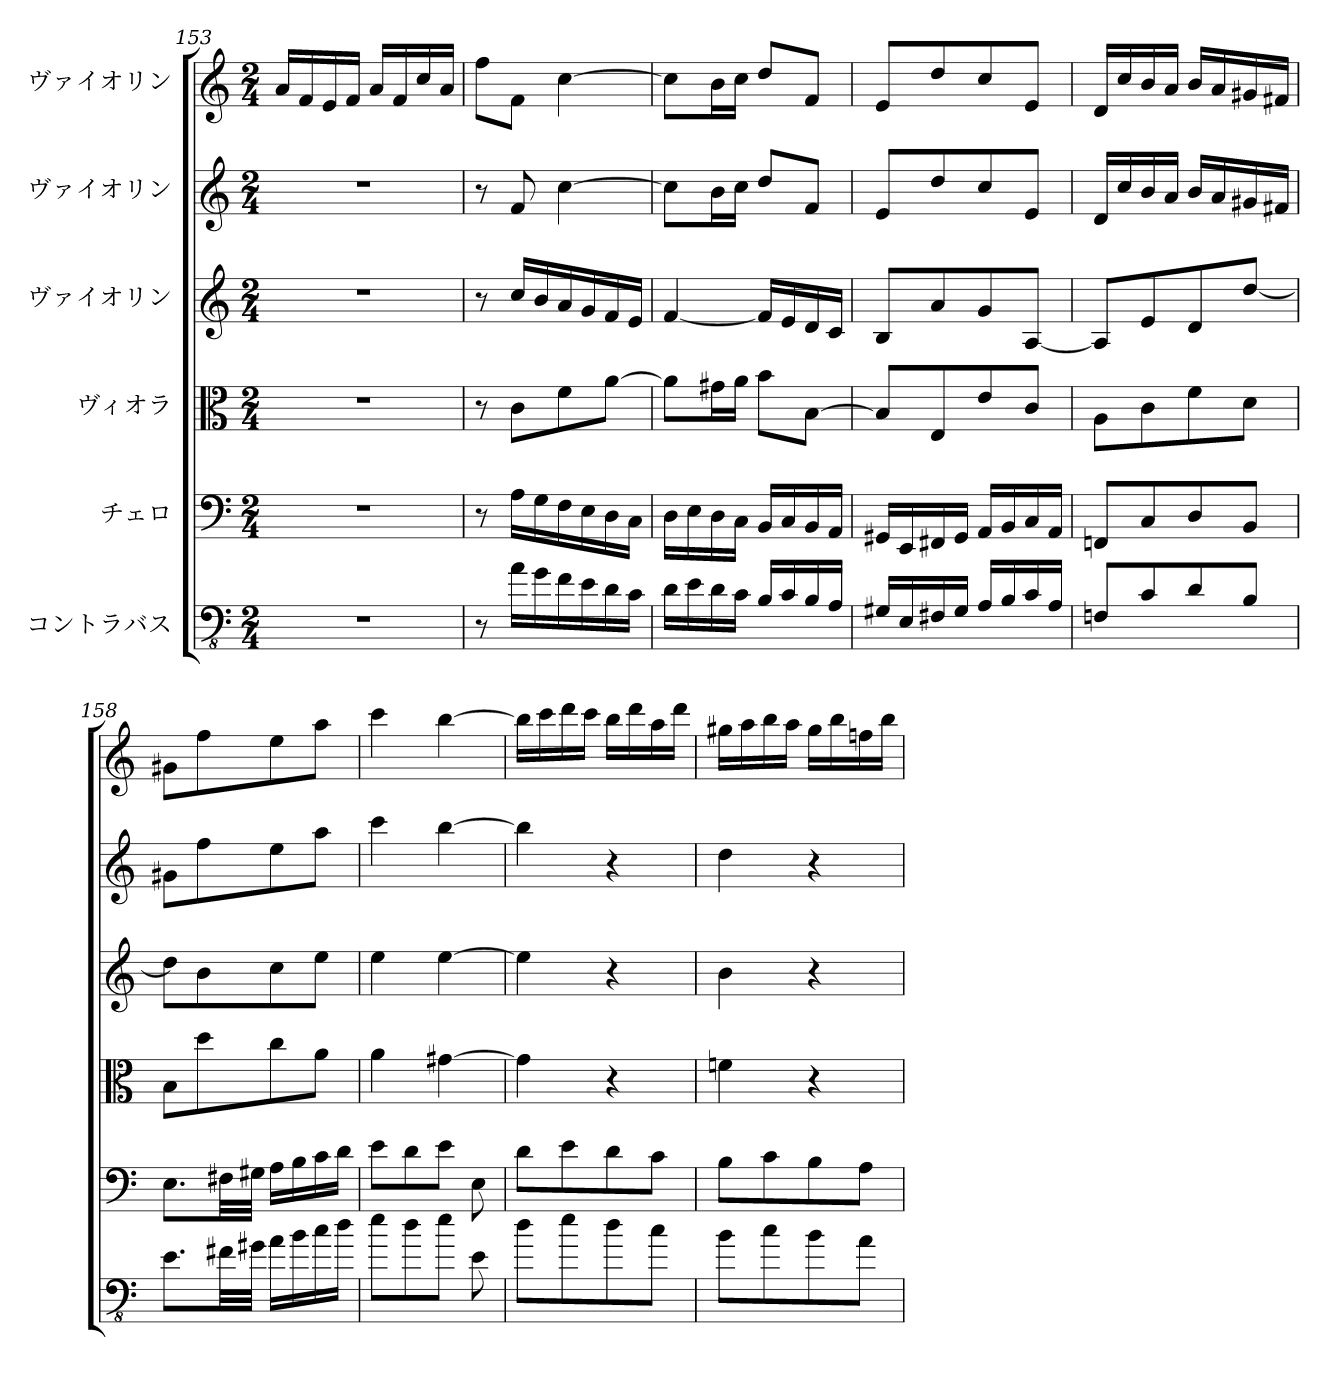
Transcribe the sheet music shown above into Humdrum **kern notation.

**kern	**kern	**kern	**kern	**kern	**kern
*part6	*part5	*part4	*part3	*part2	*part1
*staff6	*staff5	*staff4	*staff3	*staff2	*staff1
*I"コントラバス	*I"チェロ	*I"ヴィオラ	*I"ヴァイオリン	*I"ヴァイオリン	*I"ヴァイオリン
*clefFv4	*clefF4	*clefC3	*clefG2	*clefG2	*clefG2
*ITrd7c12	*	*	*	*	*
*k[]	*k[]	*k[]	*k[]	*k[]	*k[]
*M2/4	*M2/4	*M2/4	*M2/4	*M2/4	*M2/4
=153	=153	=153	=153	=153	=153
2r	2r	2r	2r	2r	16a/LL
.	.	.	.	.	16f/
.	.	.	.	.	16e/
.	.	.	.	.	16f/JJ
.	.	.	.	.	16a/LL
.	.	.	.	.	16f/
.	.	.	.	.	16cc/
.	.	.	.	.	16a/JJ
=154	=154	=154	=154	=154	=154
8r	8r	8r	8r	8r	8ff\L
16AA\LL	16A\LL	8c\L	16cc/LL	8f/	8f\J
16GG\	16G\	.	16b/	.	.
16FF\	16F\	8f\	16a/	[4cc\	[4cc\
16EE\	16E\	.	16g/	.	.
16DD\	16D\	[8a\J	16f/	.	.
16CC\JJ	16C\JJ	.	16e/JJ	.	.
!!LO:LB:g=z
=155	=155	=155	=155	=155	=155
16DD\LL	16D\LL	8a\L]	[4f/	8cc\L]	8cc\L]
16EE\	16E\	.	.	.	.
16DD\	16D\	16g#X\L	.	16b\L	16b\L
16CC\JJ	16C\JJ	16a\JJ	.	16cc\JJ	16cc\JJ
16BBB/LL	16BB/LL	8b\L	16f/LL]	8dd/L	8dd/L
16CC/	16C/	.	16e/	.	.
16BBB/	16BB/	[8B\J	16d/	8f/J	8f/J
16AAA/JJ	16AA/JJ	.	16c/JJ	.	.
=156	=156	=156	=156	=156	=156
16GGG#X/LL	16GG#X/LL	8B/L]	8B/L	8e/L	8e/L
16EEE/	16EE/	.	.	.	.
16FFF#X/	16FF#X/	8E/	8a/	8dd/	8dd/
16GGG#/JJ	16GG#/JJ	.	.	.	.
16AAA/LL	16AA/LL	8e/	8g/	8cc/	8cc/
16BBB/	16BB/	.	.	.	.
16CC/	16C/	8c/J	[8A/J	8e/J	8e/J
16AAA/JJ	16AA/JJ	.	.	.	.
=157	=157	=157	=157	=157	=157
8FFFn/L	8FFn/L	8A\L	8A/L]	16d/LL	16d/LL
.	.	.	.	16cc/	16cc/
8CC/	8C/	8c\	8e/	16b/	16b/
.	.	.	.	16a/JJ	16a/JJ
8DD/	8D/	8f\	8d/	16b/LL	16b/LL
.	.	.	.	16a/	16a/
8BBB/J	8BB/J	8d\J	[8dd/J	16g#X/	16g#X/
.	.	.	.	16f#X/JJ	16f#X/JJ
=158	=158	=158	=158	=158	=158
8.EE\L	8.E\L	8B\L	8dd\L]	8g#X\L	8g#X\L
.	.	8dd\	8b\	8ff\	8ff\
32FF#X\LL	32F#X\LL	.	.	.	.
32GG#X\JJJ	32G#X\JJJ	.	.	.	.
16AA\LL	16A\LL	8cc\	8cc\	8ee\	8ee\
16BB\	16B\	.	.	.	.
16C\	16c\	8a\J	8ee\J	8aa\J	8aa\J
16D\JJ	16d\JJ	.	.	.	.
=159	=159	=159	=159	=159	=159
8E\L	8e\L	4a\	4ee\	4ccc\	4ccc\
8D\	8d\	.	.	.	.
8E\J	8e\J	[4g#X\	[4ee\	[4bb\	[4bb\
8EE\	8E\	.	.	.	.
!!LO:PB:g=z
=160	=160	=160	=160	=160	=160
8D\L	8d\L	4g#\]	4ee\]	4bb\]	16bb\LL]
.	.	.	.	.	16ccc\
8E\	8e\	.	.	.	16ddd\
.	.	.	.	.	16ccc\JJ
8D\	8d\	4r	4r	4r	16bb\LL
.	.	.	.	.	16ddd\
8C\J	8c\J	.	.	.	16aa\
.	.	.	.	.	16ddd\JJ
=161	=161	=161	=161	=161	=161
8BB\L	8B\L	4fn\	4b\	4dd\	16gg#X\LL
.	.	.	.	.	16aa\
8C\	8c\	.	.	.	16bb\
.	.	.	.	.	16aa\JJ
8BB\	8B\	4r	4r	4r	16gg#\LL
.	.	.	.	.	16bb\
8AA\J	8A\J	.	.	.	16ffn\
.	.	.	.	.	16bb\JJ
=	=	=	=	=	=
*-	*-	*-	*-	*-	*-
